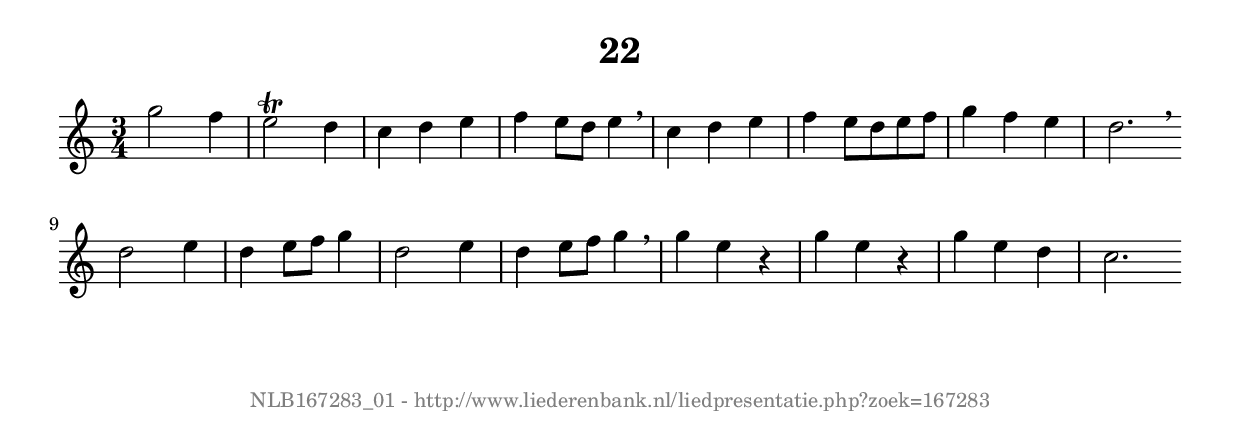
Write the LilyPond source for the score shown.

%
% produced by wce2krn 1.64 (7 June 2014)
%
\version"2.16"
#(append! paper-alist '(("long" . (cons (* 210 mm) (* 2000 mm)))))
#(set-default-paper-size "long")
sb = {\breathe}
mBreak = {\breathe }
bBreak = {\breathe }
x = {\once\override NoteHead #'style = #'cross }
gl=\glissando
itime={\override Staff.TimeSignature #'stencil = ##f }
ficta = {\once\set suggestAccidentals = ##t}
fine = {\once\override Score.RehearsalMark #'self-alignment-X = #1 \mark \markup {\italic{Fine}}}
dc = {\once\override Score.RehearsalMark #'self-alignment-X = #1 \mark \markup {\italic{D.C.}}}
dcf = {\once\override Score.RehearsalMark #'self-alignment-X = #1 \mark \markup {\italic{D.C. al Fine}}}
dcc = {\once\override Score.RehearsalMark #'self-alignment-X = #1 \mark \markup {\italic{D.C. al Coda}}}
ds = {\once\override Score.RehearsalMark #'self-alignment-X = #1 \mark \markup {\italic{D.S.}}}
dsf = {\once\override Score.RehearsalMark #'self-alignment-X = #1 \mark \markup {\italic{D.S. al Fine}}}
dsc = {\once\override Score.RehearsalMark #'self-alignment-X = #1 \mark \markup {\italic{D.S. al Coda}}}
pv = {\set Score.repeatCommands = #'((volta "1"))}
sv = {\set Score.repeatCommands = #'((volta "2"))}
tv = {\set Score.repeatCommands = #'((volta "3"))}
qv = {\set Score.repeatCommands = #'((volta "4"))}
xv = {\set Score.repeatCommands = #'((volta #f))}
\header{ tagline = ""
title = "22"
}
\score {{
\key c \major
\relative g''
{
\set melismaBusyProperties = #'()
\time 3/4
\tempo 4=120
\override Score.MetronomeMark #'transparent = ##t
\override Score.RehearsalMark #'break-visibility = #(vector #t #t #f)
g2 f4 e2^\trill d4 c d e f e8 d e4 \sb c d e f e8 d e f g4 f e d2. \bar ":|:" \bBreak
d2 e4 d e8 f g4 d2 e4 d e8 f g4 \sb g e r4 g e r4 g e d c2. \bar ":|"
 }}
 \midi { }
 \layout {
            indent = 0.0\cm
}
}
\markup { \vspace #0 } \markup { \with-color #grey \fill-line { \center-column { \smaller "NLB167283_01 - http://www.liederenbank.nl/liedpresentatie.php?zoek=167283" } } }
